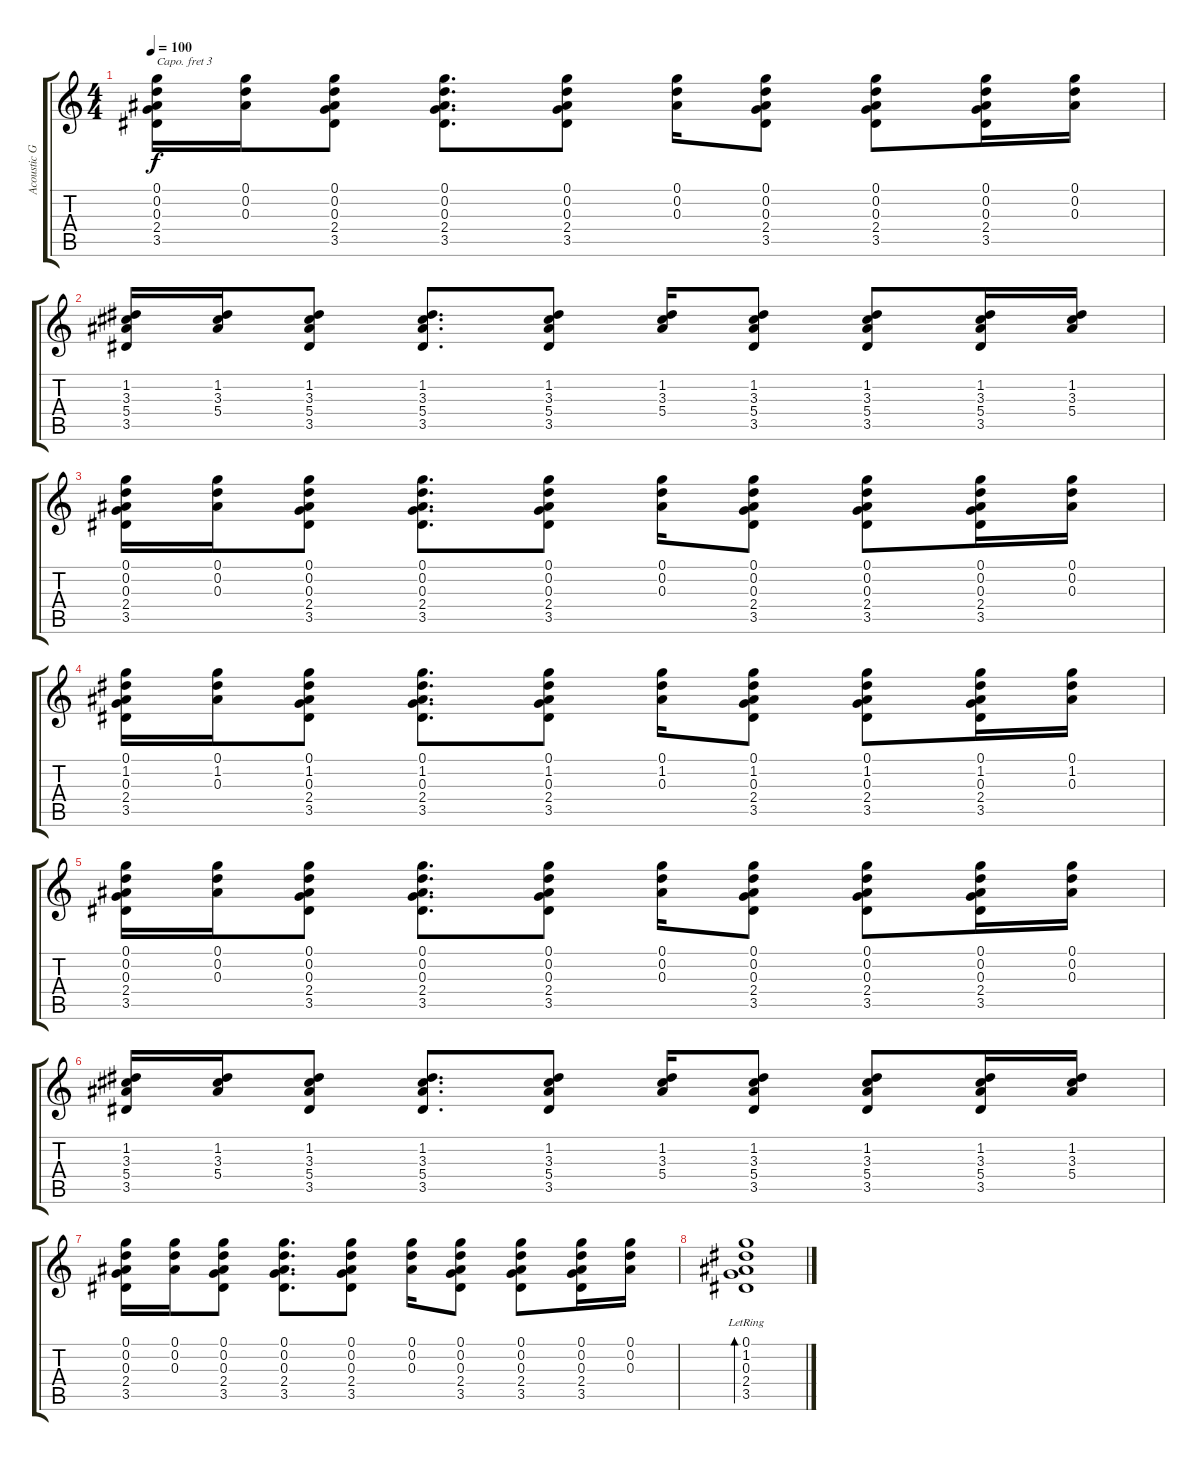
\track ("Acoustic Guitar 1" "Acoustic G") {instrument acousticguitarsteel}
\staff {score tabs}
\capo 3
\tuning (E4 B3 G3 D3 A2 E2) {hide}
\ts (4 4)
\tempo 100
\clef g2
\ks c
(0.1 0.2 0.3 2.4 3.5).16{dy f} (0.1 0.2 0.3).16 (0.1 0.2 0.3 2.4 3.5).8 (0.1 0.2 0.3 2.4 3.5).8{d} (0.1 0.2 0.3 2.4 3.5).8 (0.1 0.2 0.3).16 (0.1 0.2 0.3 2.4 3.5).8 (0.1 0.2 0.3 2.4 3.5).8 (0.1 0.2 0.3 2.4 3.5).16 (0.1 0.2 0.3).16 |
(1.2 3.3 5.4 3.5).16 (1.2 3.3 5.4).16 (1.2 3.3 5.4 3.5).8 (1.2 3.3 5.4 3.5).8{d} (1.2 3.3 5.4 3.5).8 (1.2 3.3 5.4).16 (1.2 3.3 5.4 3.5).8 (1.2 3.3 5.4 3.5).8 (1.2 3.3 5.4 3.5).16 (1.2 3.3 5.4).16 |
(0.1 0.2 0.3 2.4 3.5).16 (0.1 0.2 0.3).16 (0.1 0.2 0.3 2.4 3.5).8 (0.1 0.2 0.3 2.4 3.5).8{d} (0.1 0.2 0.3 2.4 3.5).8 (0.1 0.2 0.3).16 (0.1 0.2 0.3 2.4 3.5).8 (0.1 0.2 0.3 2.4 3.5).8 (0.1 0.2 0.3 2.4 3.5).16 (0.1 0.2 0.3).16 |
(0.1 1.2 0.3 2.4 3.5).16 (0.1 1.2 0.3).16 (0.1 1.2 0.3 2.4 3.5).8 (0.1 1.2 0.3 2.4 3.5).8{d} (0.1 1.2 0.3 2.4 3.5).8 (0.1 1.2 0.3).16 (0.1 1.2 0.3 2.4 3.5).8 (0.1 1.2 0.3 2.4 3.5).8 (0.1 1.2 0.3 2.4 3.5).16 (0.1 1.2 0.3).16 |
(0.1 0.2 0.3 2.4 3.5).16 (0.1 0.2 0.3).16 (0.1 0.2 0.3 2.4 3.5).8 (0.1 0.2 0.3 2.4 3.5).8{d} (0.1 0.2 0.3 2.4 3.5).8 (0.1 0.2 0.3).16 (0.1 0.2 0.3 2.4 3.5).8 (0.1 0.2 0.3 2.4 3.5).8 (0.1 0.2 0.3 2.4 3.5).16 (0.1 0.2 0.3).16 |
(1.2 3.3 5.4 3.5).16 (1.2 3.3 5.4).16 (1.2 3.3 5.4 3.5).8 (1.2 3.3 5.4 3.5).8{d} (1.2 3.3 5.4 3.5).8 (1.2 3.3 5.4).16 (1.2 3.3 5.4 3.5).8 (1.2 3.3 5.4 3.5).8 (1.2 3.3 5.4 3.5).16 (1.2 3.3 5.4).16 |
(0.1 0.2 0.3 2.4 3.5).16 (0.1 0.2 0.3).16 (0.1 0.2 0.3 2.4 3.5).8 (0.1 0.2 0.3 2.4 3.5).8{d} (0.1 0.2 0.3 2.4 3.5).8 (0.1 0.2 0.3).16 (0.1 0.2 0.3 2.4 3.5).8 (0.1 0.2 0.3 2.4 3.5).8 (0.1 0.2 0.3 2.4 3.5).16 (0.1 0.2 0.3).16 |
(0.1{lr} 1.2{lr} 0.3{lr} 2.4{lr} 3.5{lr}).1{bd 240}
